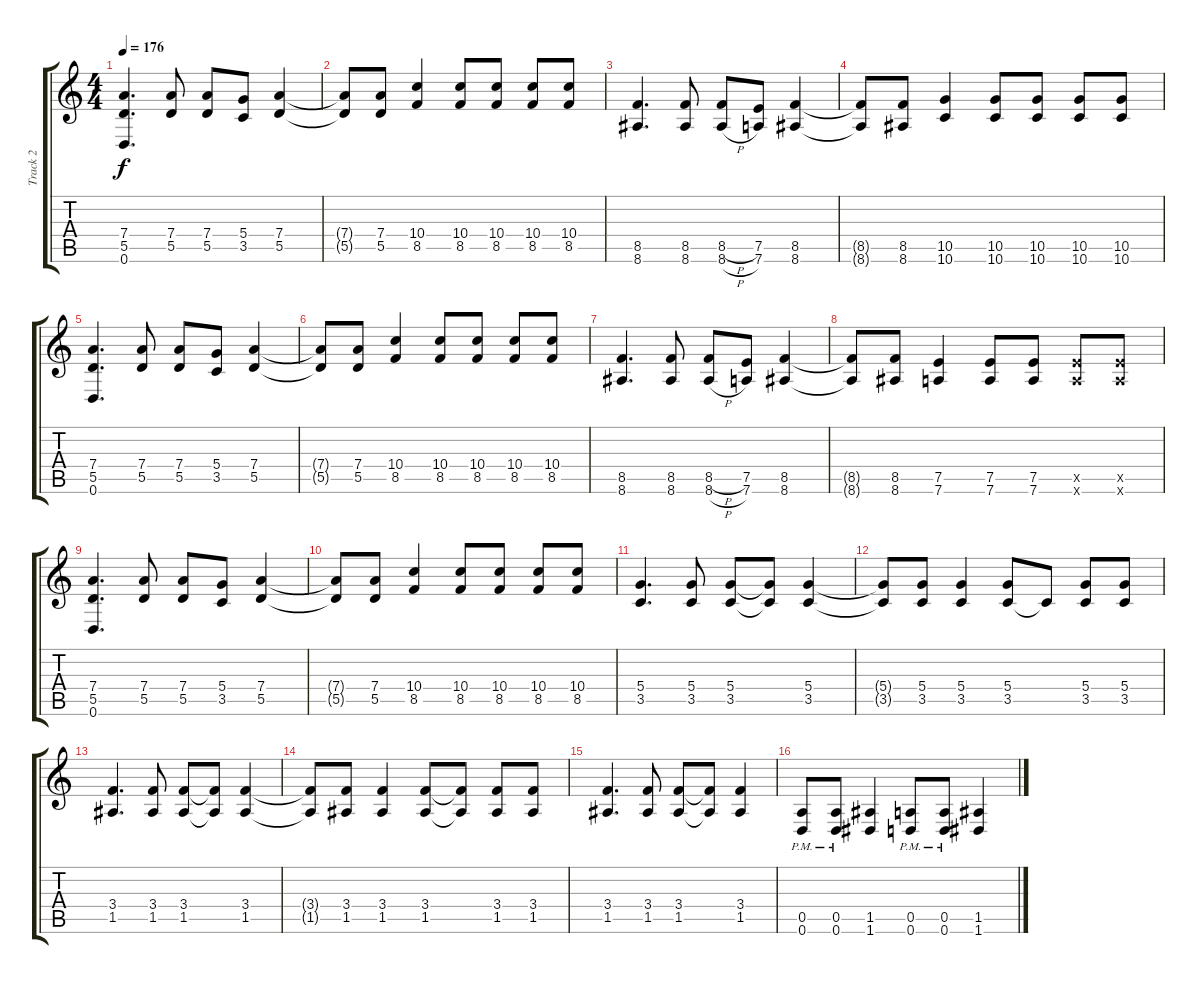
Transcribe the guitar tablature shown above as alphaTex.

\track ("Track 2" "Track 2") {instrument distortionguitar}
\staff {score tabs}
\tuning (E4 B3 G3 D3 A2 D2) {hide}
\ts (4 4)
\tempo 176
\clef g2
\ks c
(7.4 5.5 0.6).4{d dy f} (7.4 5.5).8 (7.4 5.5).8 (5.4 3.5).8 (7.4 5.5).4 |
(7.4{t} 5.5{t}).8 (7.4 5.5).8 (10.4 8.5).4 (10.4 8.5).8 (10.4 8.5).8 (10.4 8.5).8 (10.4 8.5).8 |
(8.5 8.6).4{d} (8.5 8.6).8 (8.5{h} 8.6{h}).8 (7.5 7.6).8 (8.5 8.6).4 |
(8.5{t} 8.6{t}).8 (8.5 8.6).8 (10.5 10.6).4 (10.5 10.6).8 (10.5 10.6).8 (10.5 10.6).8 (10.5 10.6).8 |
(7.4 5.5 0.6).4{d} (7.4 5.5).8 (7.4 5.5).8 (5.4 3.5).8 (7.4 5.5).4 |
(7.4{t} 5.5{t}).8 (7.4 5.5).8 (10.4 8.5).4 (10.4 8.5).8 (10.4 8.5).8 (10.4 8.5).8 (10.4 8.5).8 |
(8.5 8.6).4{d} (8.5 8.6).8 (8.5{h} 8.6{h}).8 (7.5 7.6).8 (8.5 8.6).4 |
(8.5{t} 8.6{t}).8 (8.5 8.6).8 (7.5 7.6).4 (7.5 7.6).8 (7.5 7.6).8 (7.5{x} 7.6{x}).8 (7.5{x} 7.6{x}).8 |
(7.4 5.5 0.6).4{d} (7.4 5.5).8 (7.4 5.5).8 (5.4 3.5).8 (7.4 5.5).4 |
(7.4{t} 5.5{t}).8 (7.4 5.5).8 (10.4 8.5).4 (10.4 8.5).8 (10.4 8.5).8 (10.4 8.5).8 (10.4 8.5).8 |
(5.4 3.5).4{d} (5.4 3.5).8 (5.4 3.5).8 (5.4{t} 3.5{t}).8 (5.4 3.5).4 |
(5.4{t} 3.5{t}).8 (5.4 3.5).8 (5.4 3.5).4 (5.4 3.5).8 3.5{t}.8 (5.4 3.5).8 (5.4 3.5).8 |
(3.4 1.5).4{d} (3.4 1.5).8 (3.4 1.5).8 (3.4{t} 1.5{t}).8 (3.4 1.5).4 |
(3.4{t} 1.5{t}).8 (3.4 1.5).8 (3.4 1.5).4 (3.4 1.5).8 (3.4{t} 1.5{t}).8 (3.4 1.5).8 (3.4 1.5).8 |
(3.4 1.5).4{d} (3.4 1.5).8 (3.4 1.5).8 (3.4{t} 1.5{t}).8 (3.4 1.5).4 |
(0.5{pm} 0.6{pm}).8 (0.5{pm} 0.6{pm}).8 (1.5 1.6).4 (0.5{pm} 0.6{pm}).8 (0.5{pm} 0.6{pm}).8 (1.5 1.6).4
